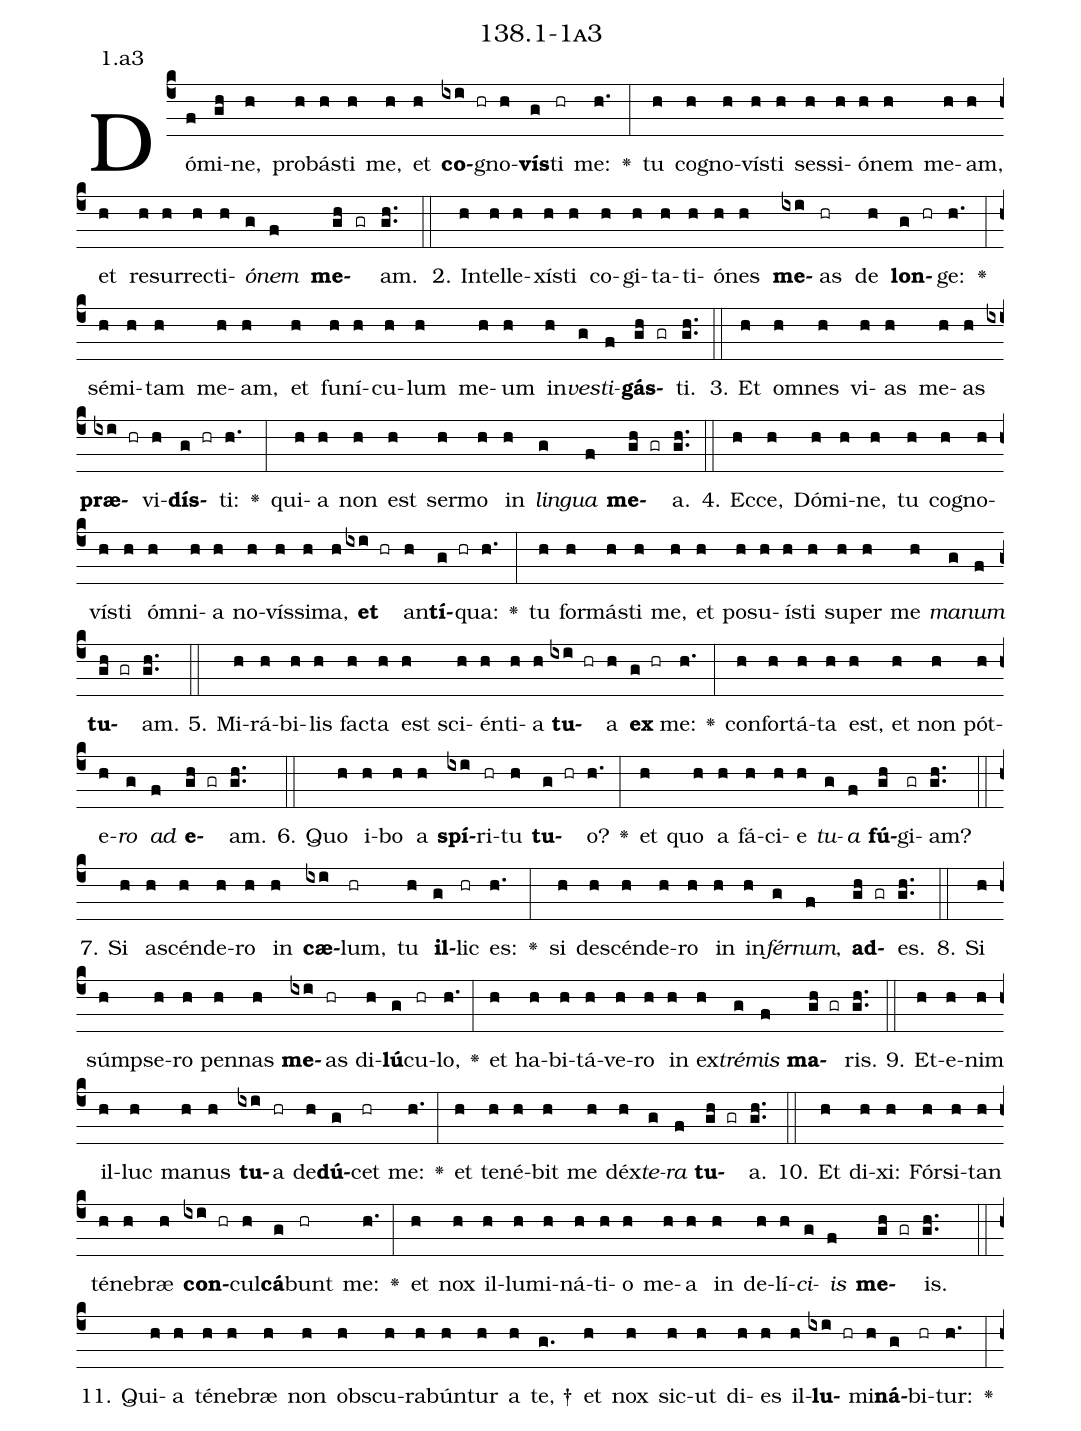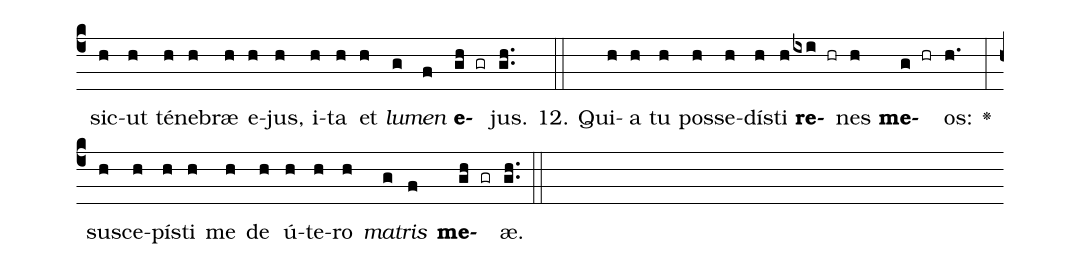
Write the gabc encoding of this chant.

name: 138.1-1a3;
annotation: 1.a3;
%%
(c4)Dó(f)mi(gh)ne,(h) pro(h)bás(h)ti(h) me,(h) et(h) <b>co</b>(ixi hr)gno(h)<b>vís</b>(g)ti(hr) me:(h.) <v>\greheightstar</v>(:) tu(h) co(h)gno(h)vís(h)ti(h) ses(h)si(h)ó(h)nem(h) me(h)am,(h) et(h) re(h)sur(h)rec(h)ti(h)<i>ó</i>(g)<i>nem</i>(f) <b>me</b>(gh gr)am.(gh..) (::)
2. In(h)tel(h)le(h)xís(h)ti(h) co(h)gi(h)ta(h)ti(h)ó(h)nes(h) <b>me</b>(ixi)as(hr) de(h) <b>lon</b>(g hr)ge:(h.) <v>\greheightstar</v>(:) sé(h)mi(h)tam(h) me(h)am,(h) et(h) fu(h)ní(h)cu(h)lum(h) me(h)um(h) in(h)<i>ves</i>(g)<i>ti</i>(f)<b>gás</b>(gh gr)ti.(gh..) (::)
3. Et(h) om(h)nes(h) vi(h)as(h) me(h)as(h) <b>præ</b>(ixi hr)vi(h)<b>dís</b>(g hr)ti:(h.) <v>\greheightstar</v>(:) qui(h)a(h) non(h) est(h) ser(h)mo(h) in(h) <i>lin</i>(g)<i>gua</i>(f) <b>me</b>(gh gr)a.(gh..) (::)
4. Ec(h)ce,(h) Dó(h)mi(h)ne,(h) tu(h) co(h)gno(h)vís(h)ti(h) óm(h)ni(h)a(h) no(h)vís(h)si(h)ma,(h) <b>et</b>(ixi hr) an(h)<b>tí</b>(g hr)qua:(h.) <v>\greheightstar</v>(:) tu(h) for(h)más(h)ti(h) me,(h) et(h) po(h)su(h)ís(h)ti(h) su(h)per(h) me(h) <i>ma</i>(g)<i>num</i>(f) <b>tu</b>(gh gr)am.(gh..) (::)
5. Mi(h)rá(h)bi(h)lis(h) fac(h)ta(h) est(h) sci(h)én(h)ti(h)a(h) <b>tu</b>(ixi hr)a(h) <b>ex</b>(g hr) me:(h.) <v>\greheightstar</v>(:) con(h)for(h)tá(h)ta(h) est,(h) et(h) non(h) pót(h)e(h)<i>ro</i>(g) <i>ad</i>(f) <b>e</b>(gh gr)am.(gh..) (::)
6. Quo(h) i(h)bo(h) a(h) <b>spí</b>(ixi)ri(hr)tu(h) <b>tu</b>(g hr)o?(h.) <v>\greheightstar</v>(:) et(h) quo(h) a(h) fá(h)ci(h)e(h) <i>tu</i>(g)<i>a</i>(f) <b>fú</b>(gh)gi(gr)am?(gh..) (::)
7. Si(h) a(h)scén(h)de(h)ro(h) in(h) <b>cæ</b>(ixi)lum,(hr) tu(h) <b>il</b>(g)lic(hr) es:(h.) <v>\greheightstar</v>(:) si(h) de(h)scén(h)de(h)ro(h) in(h) in(h)<i>fér</i>(g)<i>num</i>,(f) <b>ad</b>(gh gr)es.(gh..) (::)
8. Si(h) súmp(h)se(h)ro(h) pen(h)nas(h) <b>me</b>(ixi)as(hr) di(h)<b>lú</b>(g)cu(hr)lo,(h.) <v>\greheightstar</v>(:) et(h) ha(h)bi(h)tá(h)ve(h)ro(h) in(h) ex(h)<i>tré</i>(g)<i>mis</i>(f) <b>ma</b>(gh gr)ris.(gh..) (::)
9. Et(h)e(h)nim(h) il(h)luc(h) ma(h)nus(h) <b>tu</b>(ixi)a(hr) de(h)<b>dú</b>(g)cet(hr) me:(h.) <v>\greheightstar</v>(:) et(h) te(h)né(h)bit(h) me(h) déx(h)<i>te</i>(g)<i>ra</i>(f) <b>tu</b>(gh gr)a.(gh..) (::)
10. Et(h) di(h)xi:(h) Fór(h)si(h)tan(h) té(h)ne(h)bræ(h) <b>con</b>(ixi hr)cul(h)<b>cá</b>(g)bunt(hr) me:(h.) <v>\greheightstar</v>(:) et(h) nox(h) il(h)lu(h)mi(h)ná(h)ti(h)o(h) me(h)a(h) in(h) de(h)lí(h)<i>ci</i>(g)<i>is</i>(f) <b>me</b>(gh gr)is.(gh..) (::)
11. Qui(h)a(h) té(h)ne(h)bræ(h) non(h) obs(h)cu(h)ra(h)bún(h)tur(h) a(h) te, †(g.) et(h) nox(h) sic(h)ut(h) di(h)es(h) il(h)<b>lu</b>(ixi hr)mi(h)<b>ná</b>(g)bi(hr)tur:(h.) <v>\greheightstar</v>(:) sic(h)ut(h) té(h)ne(h)bræ(h) e(h)jus,(h) i(h)ta(h) et(h) <i>lu</i>(g)<i>men</i>(f) <b>e</b>(gh gr)jus.(gh..) (::)
12. Qui(h)a(h) tu(h) pos(h)se(h)dís(h)ti(h) <b>re</b>(ixi hr)nes(h) <b>me</b>(g hr)os:(h.) <v>\greheightstar</v>(:) su(h)sce(h)pís(h)ti(h) me(h) de(h) ú(h)te(h)ro(h) <i>ma</i>(g)<i>tris</i>(f) <b>me</b>(gh gr)æ.(gh..) (::)
